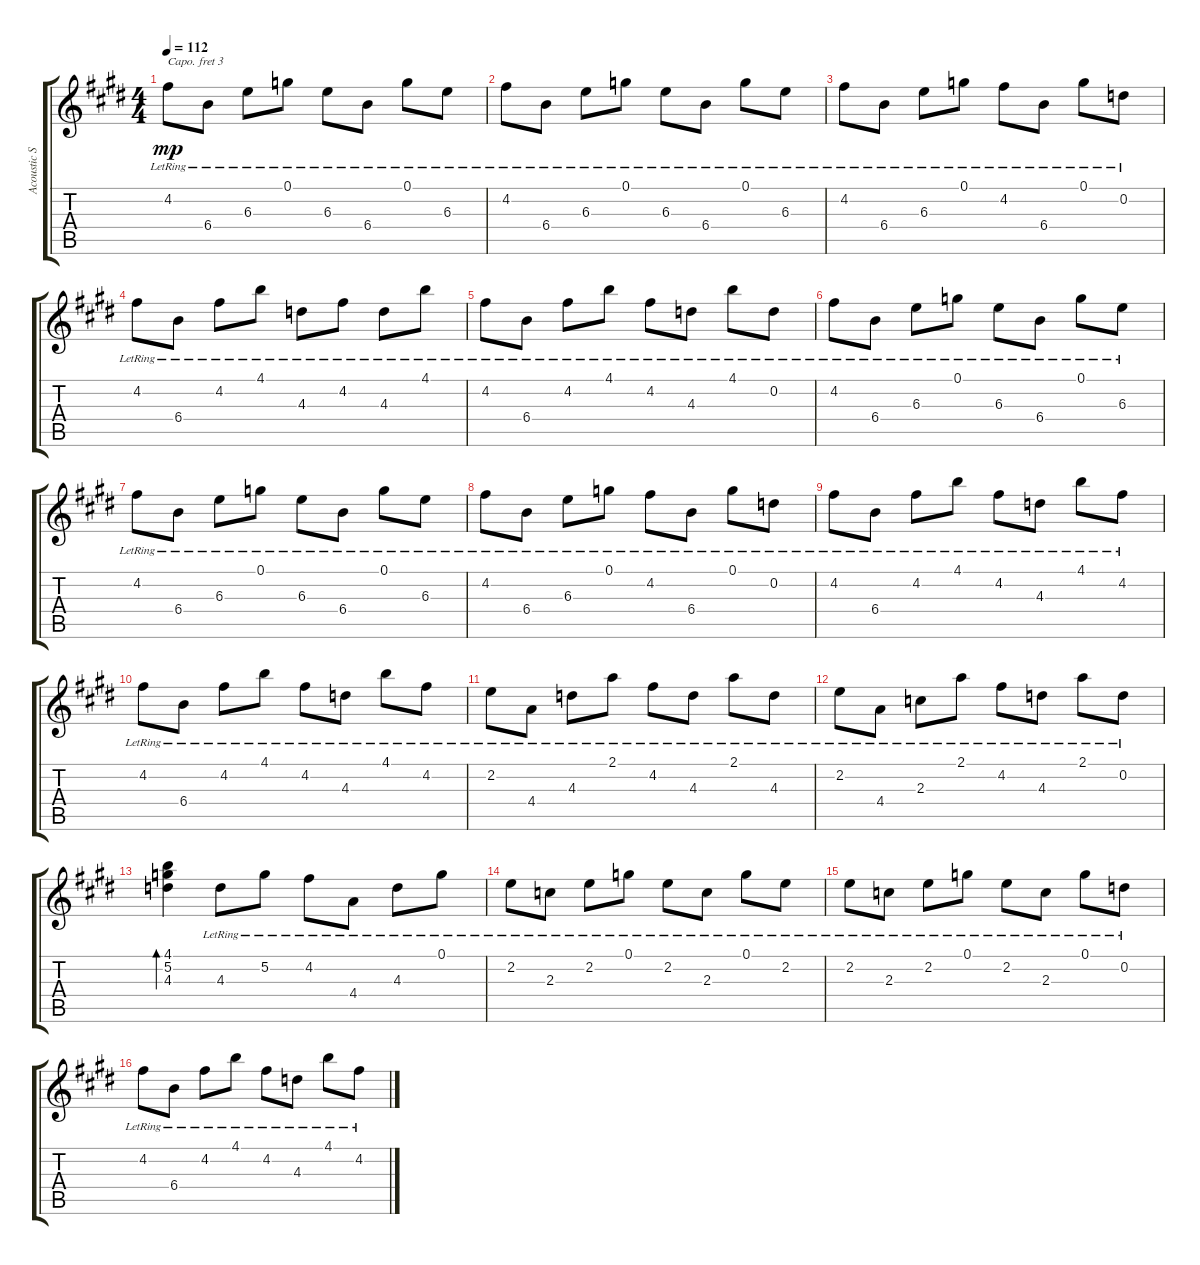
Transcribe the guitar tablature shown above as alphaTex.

\track ("Acoustic Steel String Guitar 1" "Acoustic S") {instrument acousticguitarsteel}
\staff {score tabs}
\capo 3
\tuning (E4 B3 G3 D3 A2 E2) {hide}
\ts (4 4)
\tempo 112
\clef g2
\ks e
4.2{lr}.8{dy mp} 6.4{lr}.8 6.3{lr}.8 0.1{lr}.8 6.3{lr}.8 6.4{lr}.8 0.1{lr}.8 6.3{lr}.8 |
4.2{lr}.8 6.4{lr}.8 6.3{lr}.8 0.1{lr}.8 6.3{lr}.8 6.4{lr}.8 0.1{lr}.8 6.3{lr}.8 |
4.2{lr}.8 6.4{lr}.8 6.3{lr}.8 0.1{lr}.8 4.2{lr}.8 6.4{lr}.8 0.1{lr}.8 0.2{lr}.8 |
4.2{lr}.8 6.4{lr}.8 4.2{lr}.8 4.1{lr}.8 4.3{lr}.8 4.2{lr}.8 4.3{lr}.8 4.1{lr}.8 |
4.2{lr}.8 6.4{lr}.8 4.2{lr}.8 4.1{lr}.8 4.2{lr}.8 4.3{lr}.8 4.1{lr}.8 0.2{lr}.8 |
4.2{lr}.8 6.4{lr}.8 6.3{lr}.8 0.1{lr}.8 6.3{lr}.8 6.4{lr}.8 0.1{lr}.8 6.3{lr}.8 |
4.2{lr}.8 6.4{lr}.8 6.3{lr}.8 0.1{lr}.8 6.3{lr}.8 6.4{lr}.8 0.1{lr}.8 6.3{lr}.8 |
4.2{lr}.8 6.4{lr}.8 6.3{lr}.8 0.1{lr}.8 4.2{lr}.8 6.4{lr}.8 0.1{lr}.8 0.2{lr}.8 |
4.2{lr}.8 6.4{lr}.8 4.2{lr}.8 4.1{lr}.8 4.2{lr}.8 4.3{lr}.8 4.1{lr}.8 4.2{lr}.8 |
4.2{lr}.8 6.4{lr}.8 4.2{lr}.8 4.1{lr}.8 4.2{lr}.8 4.3{lr}.8 4.1{lr}.8 4.2{lr}.8 |
2.2{lr}.8 4.4{lr}.8 4.3{lr}.8 2.1{lr}.8 4.2{lr}.8 4.3{lr}.8 2.1{lr}.8 4.3{lr}.8 |
2.2{lr}.8 4.4{lr}.8 2.3{lr}.8 2.1{lr}.8 4.2{lr}.8 4.3{lr}.8 2.1{lr}.8 0.2{lr}.8 |
(4.1 5.2 4.3).4{bd 60} 4.3{lr}.8 5.2{lr}.8 4.2{lr}.8 4.4{lr}.8 4.3{lr}.8 0.1{lr}.8 |
2.2{lr}.8 2.3{lr}.8 2.2{lr}.8 0.1{lr}.8 2.2{lr}.8 2.3{lr}.8 0.1{lr}.8 2.2{lr}.8 |
2.2{lr}.8 2.3{lr}.8 2.2{lr}.8 0.1{lr}.8 2.2{lr}.8 2.3{lr}.8 0.1{lr}.8 0.2{lr}.8 |
4.2{lr}.8 6.4{lr}.8 4.2{lr}.8 4.1{lr}.8 4.2{lr}.8 4.3{lr}.8 4.1{lr}.8 4.2{lr}.8
